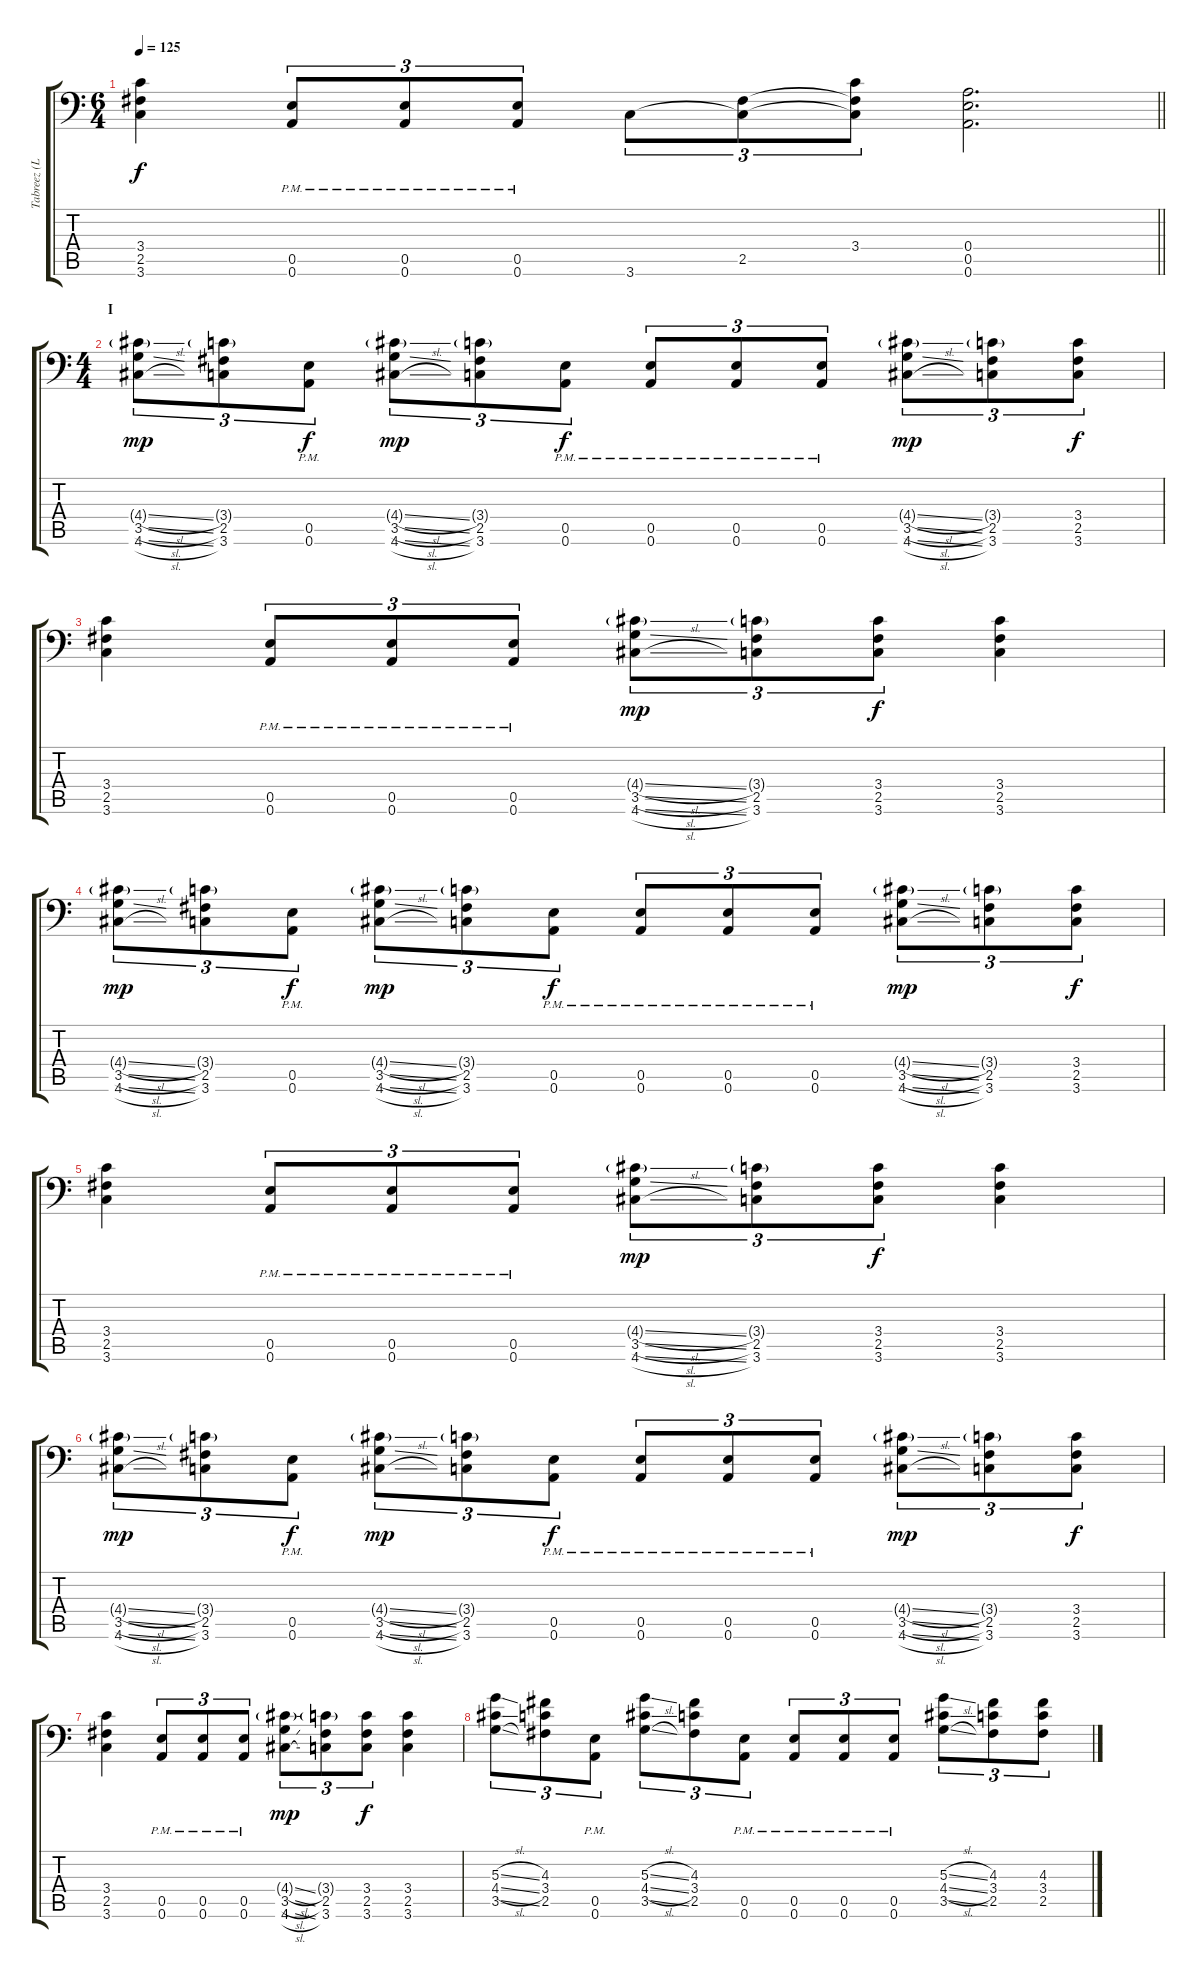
\track ("Tabreez (Left)" "Tabreez (L") {instrument distortionguitar}
\staff {score tabs}
\tuning (B3 Gb3 D3 A2 E2 A1) {hide}
\ts (6 4)
\tempo 125
\clef f4
\barLineRight lightlight
\ks c
(3.4 2.5 3.6).4{dy f} (0.5{pm} 0.6{pm}).8{tu (3 2)} (0.5{pm} 0.6{pm}).8{tu (3 2)} (0.5{pm} 0.6{pm}).8{tu (3 2)} 3.6.8{tu (3 2)} (2.5 3.6{t}).8{tu (3 2)} (3.4 2.5{t} 3.6{t}).8{tu (3 2)} (0.4 0.5 0.6).2{d} |
\ts (4 4)
\section ("" "I")
(4.4{sl g} 3.5{sl} 4.6{sl}).8{tu (3 2) dy mp} (3.4{g} 2.5 3.6).8{tu (3 2)} (0.5{pm} 0.6{pm}).8{tu (3 2) dy f} (4.4{sl g} 3.5{sl} 4.6{sl}).8{tu (3 2) dy mp} (3.4{g} 2.5 3.6).8{tu (3 2)} (0.5{pm} 0.6{pm}).8{tu (3 2) dy f} (0.5{pm} 0.6{pm}).8{tu (3 2)} (0.5{pm} 0.6{pm}).8{tu (3 2)} (0.5{pm} 0.6{pm}).8{tu (3 2)} (4.4{sl g} 3.5{sl} 4.6{sl}).8{tu (3 2) dy mp} (3.4{g} 2.5 3.6).8{tu (3 2)} (3.4 2.5 3.6).8{tu (3 2) dy f} |
(3.4 2.5 3.6).4 (0.5{pm} 0.6{pm}).8{tu (3 2)} (0.5{pm} 0.6{pm}).8{tu (3 2)} (0.5{pm} 0.6{pm}).8{tu (3 2)} (4.4{sl g} 3.5{sl} 4.6{sl}).8{tu (3 2) dy mp} (3.4{g} 2.5 3.6).8{tu (3 2)} (3.4 2.5 3.6).8{tu (3 2) dy f} (3.4 2.5 3.6).4 |
(4.4{sl g} 3.5{sl} 4.6{sl}).8{tu (3 2) dy mp} (3.4{g} 2.5 3.6).8{tu (3 2)} (0.5{pm} 0.6{pm}).8{tu (3 2) dy f} (4.4{sl g} 3.5{sl} 4.6{sl}).8{tu (3 2) dy mp} (3.4{g} 2.5 3.6).8{tu (3 2)} (0.5{pm} 0.6{pm}).8{tu (3 2) dy f} (0.5{pm} 0.6{pm}).8{tu (3 2)} (0.5{pm} 0.6{pm}).8{tu (3 2)} (0.5{pm} 0.6{pm}).8{tu (3 2)} (4.4{sl g} 3.5{sl} 4.6{sl}).8{tu (3 2) dy mp} (3.4{g} 2.5 3.6).8{tu (3 2)} (3.4 2.5 3.6).8{tu (3 2) dy f} |
(3.4 2.5 3.6).4 (0.5{pm} 0.6{pm}).8{tu (3 2)} (0.5{pm} 0.6{pm}).8{tu (3 2)} (0.5{pm} 0.6{pm}).8{tu (3 2)} (4.4{sl g} 3.5{sl} 4.6{sl}).8{tu (3 2) dy mp} (3.4{g} 2.5 3.6).8{tu (3 2)} (3.4 2.5 3.6).8{tu (3 2) dy f} (3.4 2.5 3.6).4 |
(4.4{sl g} 3.5{sl} 4.6{sl}).8{tu (3 2) dy mp} (3.4{g} 2.5 3.6).8{tu (3 2)} (0.5{pm} 0.6{pm}).8{tu (3 2) dy f} (4.4{sl g} 3.5{sl} 4.6{sl}).8{tu (3 2) dy mp} (3.4{g} 2.5 3.6).8{tu (3 2)} (0.5{pm} 0.6{pm}).8{tu (3 2) dy f} (0.5{pm} 0.6{pm}).8{tu (3 2)} (0.5{pm} 0.6{pm}).8{tu (3 2)} (0.5{pm} 0.6{pm}).8{tu (3 2)} (4.4{sl g} 3.5{sl} 4.6{sl}).8{tu (3 2) dy mp} (3.4{g} 2.5 3.6).8{tu (3 2)} (3.4 2.5 3.6).8{tu (3 2) dy f} |
(3.4 2.5 3.6).4 (0.5{pm} 0.6{pm}).8{tu (3 2)} (0.5{pm} 0.6{pm}).8{tu (3 2)} (0.5{pm} 0.6{pm}).8{tu (3 2)} (4.4{sl g} 3.5{sl} 4.6{sl}).8{tu (3 2) dy mp} (3.4{g} 2.5 3.6).8{tu (3 2)} (3.4 2.5 3.6).8{tu (3 2) dy f} (3.4 2.5 3.6).4 |
(5.3{sl} 4.4{sl} 3.5{sl}).8{tu (3 2)} (4.3 3.4 2.5).8{tu (3 2)} (0.5{pm} 0.6{pm}).8{tu (3 2)} (5.3{sl} 4.4{sl} 3.5{sl}).8{tu (3 2)} (4.3 3.4 2.5).8{tu (3 2)} (0.5{pm} 0.6{pm}).8{tu (3 2)} (0.5{pm} 0.6{pm}).8{tu (3 2)} (0.5{pm} 0.6{pm}).8{tu (3 2)} (0.5{pm} 0.6{pm}).8{tu (3 2)} (5.3{sl} 4.4{sl} 3.5{sl}).8{tu (3 2)} (4.3 3.4 2.5).8{tu (3 2)} (4.3 3.4 2.5).8{tu (3 2)}
